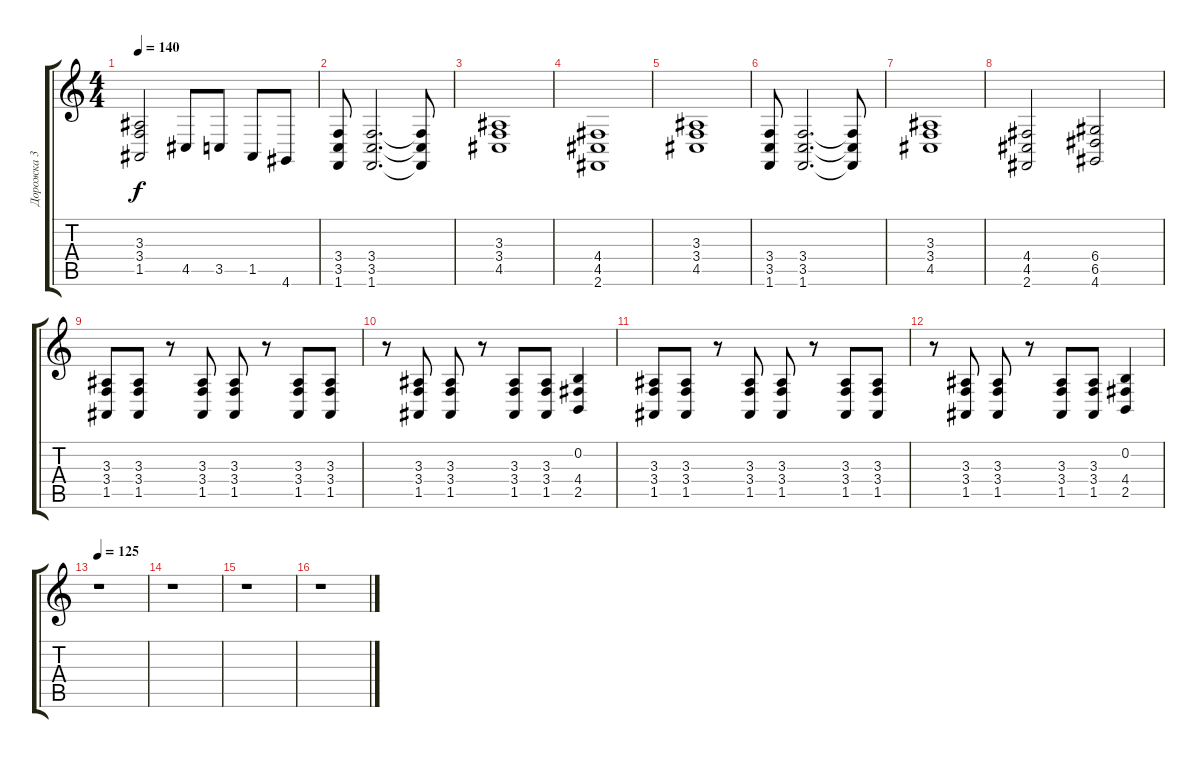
\track ("Дорожка 3" "Дорожка 3") {instrument lead1square}
\staff {score tabs}
\tuning (E4 B3 G3 D3 A2 E2) {hide}
\ts (4 4)
\tempo 140
\clef g2
\ks c
(3.3 3.4 1.5).2{dy f} 4.5.8 3.5.8 1.5.8 4.6.8 |
(3.4 3.5 1.6).8 (3.4 3.5 1.6).2{d} (3.4{t} 3.5{t} 1.6{t}).8 |
(3.3 3.4 4.5).1 |
(4.4 4.5 2.6).1 |
(3.3 3.4 4.5).1 |
(3.4 3.5 1.6).8 (3.4 3.5 1.6).2{d} (3.4{t} 3.5{t} 1.6{t}).8 |
(3.3 3.4 4.5).1 |
(4.4 4.5 2.6).2 (6.4 6.5 4.6).2 |
(3.3 3.4 1.5).8 (3.3 3.4 1.5).8 r.8 (3.3 3.4 1.5).8 (3.3 3.4 1.5).8 r.8 (3.3 3.4 1.5).8 (3.3 3.4 1.5).8 |
r.8 (3.3 3.4 1.5).8 (3.3 3.4 1.5).8 r.8 (3.3 3.4 1.5).8 (3.3 3.4 1.5).8 (0.2 4.4 2.5).4 |
(3.3 3.4 1.5).8 (3.3 3.4 1.5).8 r.8 (3.3 3.4 1.5).8 (3.3 3.4 1.5).8 r.8 (3.3 3.4 1.5).8 (3.3 3.4 1.5).8 |
r.8 (3.3 3.4 1.5).8 (3.3 3.4 1.5).8 r.8 (3.3 3.4 1.5).8 (3.3 3.4 1.5).8 (0.2 4.4 2.5).4 |
\tempo 125
r.1 |
r.1 |
r.1 |
r.1
